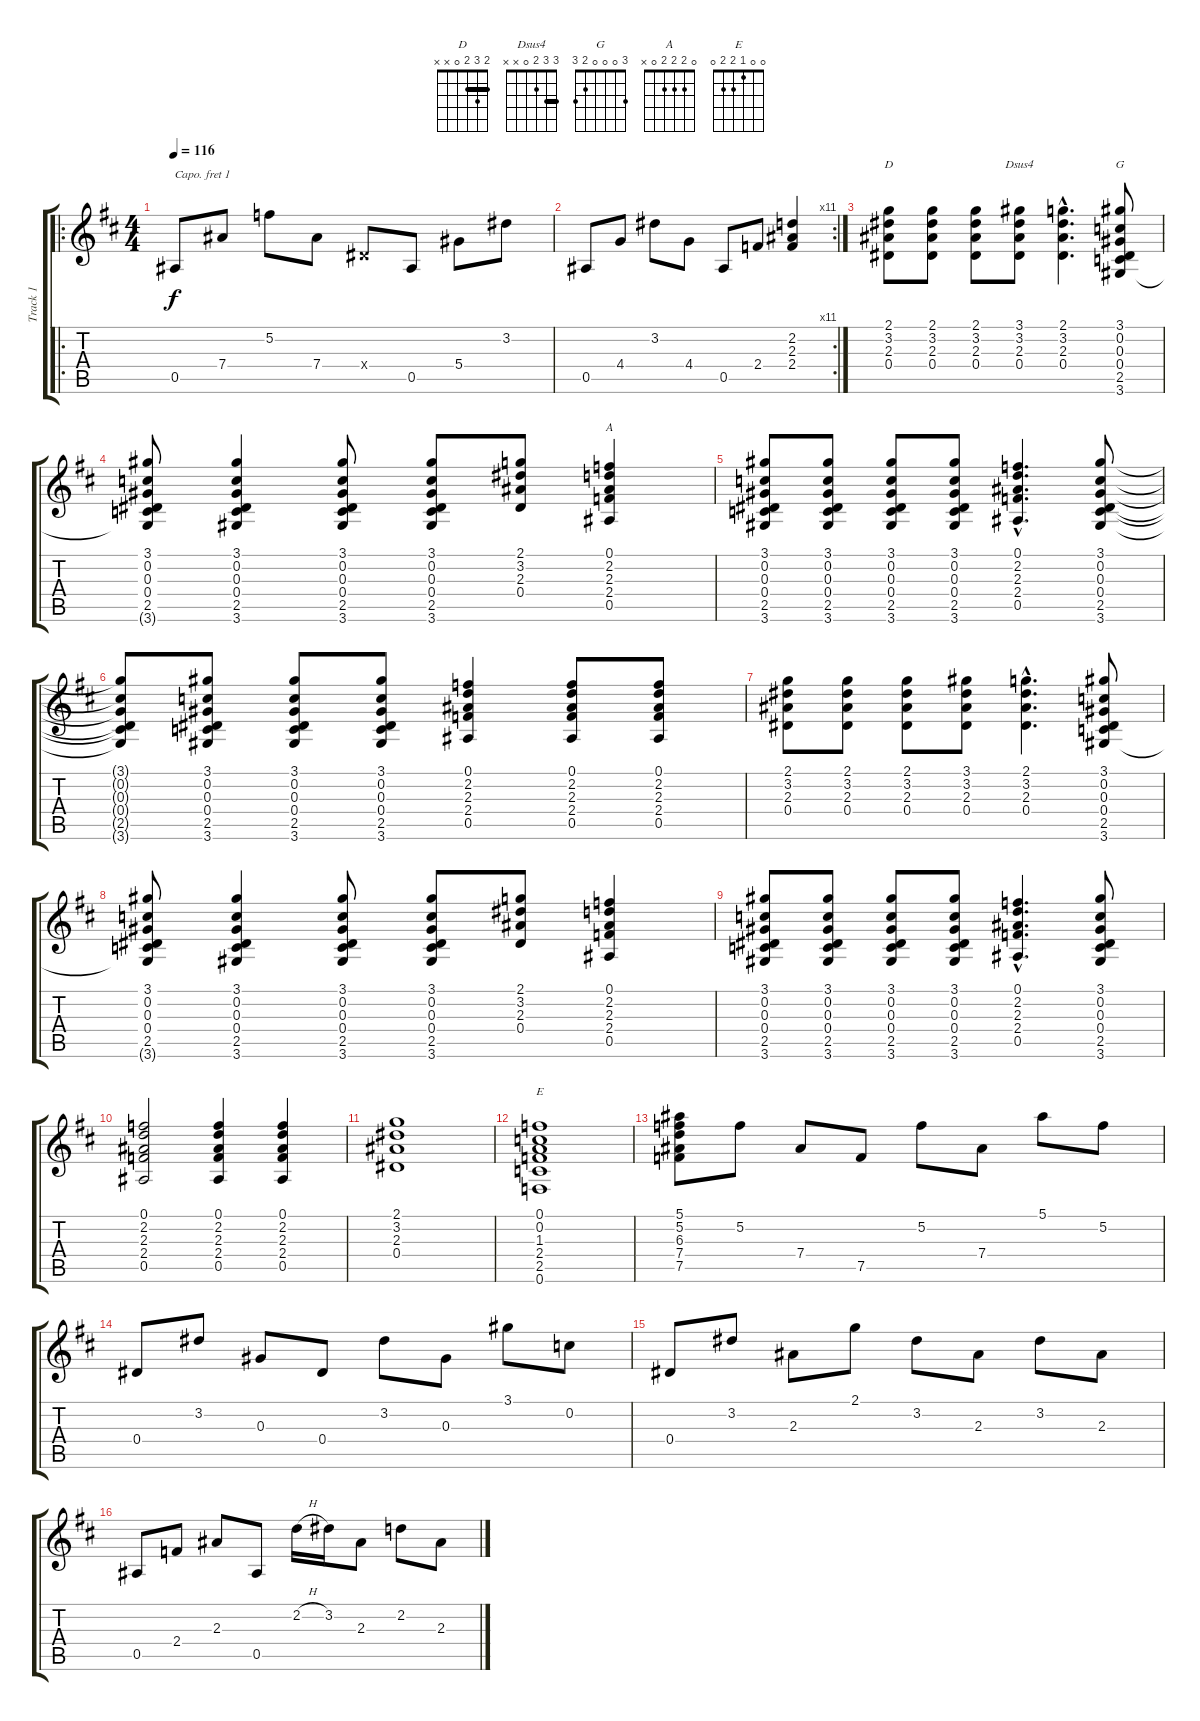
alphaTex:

\track ("Track 1" "Track 1") {instrument acousticguitarnylon}
\staff {score tabs}
\capo 1
\tuning (E4 B3 G3 D3 A2 E2) {hide}
\chord ("D" 2 3 2 0 x x) {barre 2}
\chord ("Dsus4" 3 3 2 0 x x) {barre 3}
\chord ("G" 3 0 0 0 2 3)
\chord ("A" 0 2 2 2 0 x)
\chord ("E" 0 0 1 2 2 0)
\ro
\ts (4 4)
\tempo 116
\clef g2
\ks d
0.5.8{dy f instrument acousticguitarnylon} 7.4.8 5.2.8 7.4.8 0.4{x}.8 0.5.8 5.4.8 3.2.8 |
\rc 11
0.5.8 4.4.8 3.2.8 4.4.8 0.5.8 2.4.8 (2.2 2.3 2.4).4 |
(2.1 3.2 2.3 0.4).8{ch "D"} (2.1 3.2 2.3 0.4).8 (2.1 3.2 2.3 0.4).8 (3.1 3.2 2.3 0.4).8{ch "Dsus4"} (2.1{hac} 3.2{hac} 2.3{hac} 0.4{hac}).4{d} (3.1 0.2 0.3 0.4 2.5 3.6).8{ch "G"} |
(3.1 0.2 0.3 0.4 2.5 3.6{t}).8 (3.1 0.2 0.3 0.4 2.5 3.6).4 (3.1 0.2 0.3 0.4 2.5 3.6).8 (3.1 0.2 0.3 0.4 2.5 3.6).8 (2.1 3.2 2.3 0.4).8 (0.1 2.2 2.3 2.4 0.5).4{ch "A"} |
(3.1 0.2 0.3 0.4 2.5 3.6).8 (3.1 0.2 0.3 0.4 2.5 3.6).8 (3.1 0.2 0.3 0.4 2.5 3.6).8 (3.1 0.2 0.3 0.4 2.5 3.6).8 (0.1{hac} 2.2{hac} 2.3{hac} 2.4{hac} 0.5{hac}).4{d} (3.1 0.2 0.3 0.4 2.5 3.6).8 |
(3.1{t} 0.2{t} 0.3{t} 0.4{t} 2.5{t} 3.6{t}).8 (3.1 0.2 0.3 0.4 2.5 3.6).8 (3.1 0.2 0.3 0.4 2.5 3.6).8 (3.1 0.2 0.3 0.4 2.5 3.6).8 (0.1 2.2 2.3 2.4 0.5).4 (0.1 2.2 2.3 2.4 0.5).8 (0.1 2.2 2.3 2.4 0.5).8 |
(2.1 3.2 2.3 0.4).8 (2.1 3.2 2.3 0.4).8 (2.1 3.2 2.3 0.4).8 (3.1 3.2 2.3 0.4).8 (2.1{hac} 3.2{hac} 2.3{hac} 0.4{hac}).4{d} (3.1 0.2 0.3 0.4 2.5 3.6).8 |
(3.1 0.2 0.3 0.4 2.5 3.6{t}).8 (3.1 0.2 0.3 0.4 2.5 3.6).4 (3.1 0.2 0.3 0.4 2.5 3.6).8 (3.1 0.2 0.3 0.4 2.5 3.6).8 (2.1 3.2 2.3 0.4).8 (0.1 2.2 2.3 2.4 0.5).4 |
(3.1 0.2 0.3 0.4 2.5 3.6).8 (3.1 0.2 0.3 0.4 2.5 3.6).8 (3.1 0.2 0.3 0.4 2.5 3.6).8 (3.1 0.2 0.3 0.4 2.5 3.6).8 (0.1{hac} 2.2{hac} 2.3{hac} 2.4{hac} 0.5{hac}).4{d} (3.1 0.2 0.3 0.4 2.5 3.6).8 |
(0.1 2.2 2.3 2.4 0.5).2 (0.1 2.2 2.3 2.4 0.5).4 (0.1 2.2 2.3 2.4 0.5).4 |
(2.1 3.2 2.3 0.4).1 |
(0.1 0.2 1.3 2.4 2.5 0.6).1{ch "E"} |
(5.1 5.2 6.3 7.4 7.5).8 5.2.8 7.4.8 7.5.8 5.2.8 7.4.8 5.1.8 5.2.8 |
0.4.8 3.2.8 0.3.8 0.4.8 3.2.8 0.3.8 3.1.8 0.2.8 |
0.4.8 3.2.8 2.3.8 2.1.8 3.2.8 2.3.8 3.2.8 2.3.8 |
0.5.8 2.4.8 2.3.8 0.5.8 2.2{h}.16 3.2.16 2.3.8 2.2.8 2.3.8
